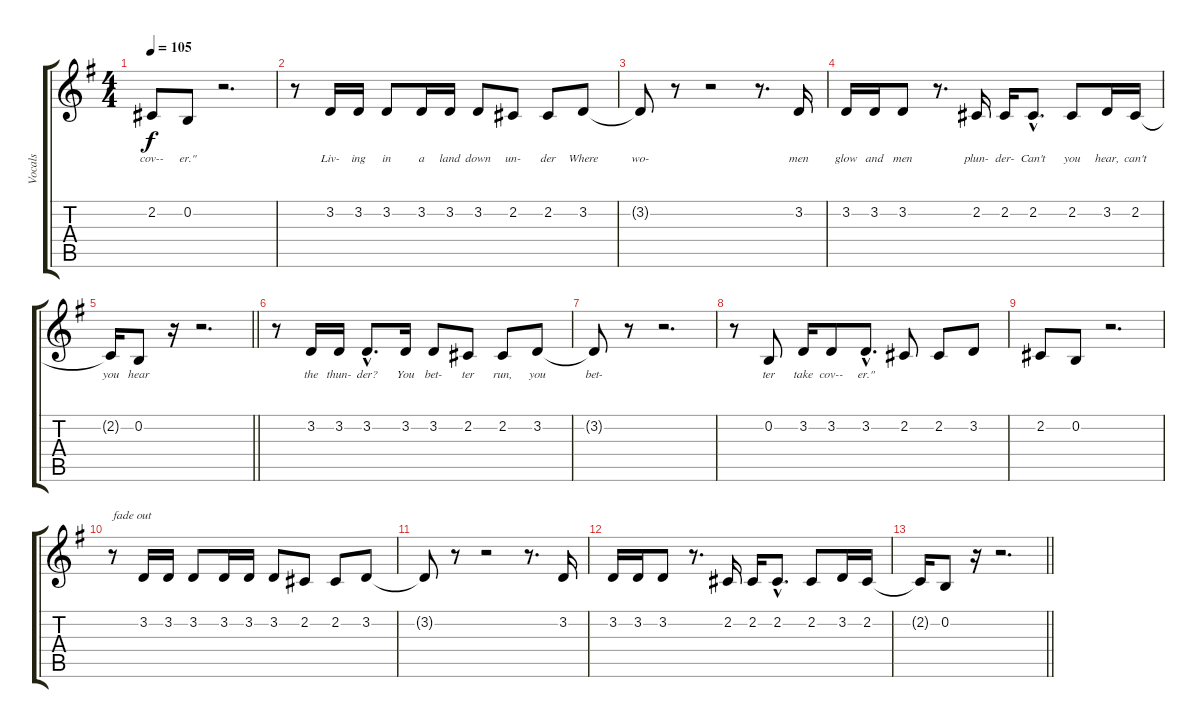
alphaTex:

\track ("Vocals" "Vocals") {instrument altosax}
\staff {score tabs}
\tuning (E4 B3 G3 D3 A2 E2) {hide}
\ts (4 4)
\tempo 105
\clef g2
\ks g
2.2.8{lyrics (0 "cov--") lyrics (1 "") lyrics (2 "") lyrics (3 "") lyrics (4 "") dy f} 0.2.8{lyrics (0 "er.\"") lyrics (1 "") lyrics (2 "") lyrics (3 "") lyrics (4 "")} r.2{d} |
r.8 3.2.16{lyrics (0 "Liv-") lyrics (1 "") lyrics (2 "") lyrics (3 "") lyrics (4 "")} 3.2.16{lyrics (0 "ing") lyrics (1 "") lyrics (2 "") lyrics (3 "") lyrics (4 "")} 3.2.8{lyrics (0 "in") lyrics (1 "") lyrics (2 "") lyrics (3 "") lyrics (4 "")} 3.2.16{lyrics (0 "a") lyrics (1 "") lyrics (2 "") lyrics (3 "") lyrics (4 "")} 3.2.16{lyrics (0 "land") lyrics (1 "") lyrics (2 "") lyrics (3 "") lyrics (4 "")} 3.2.8{lyrics (0 "down") lyrics (1 "") lyrics (2 "") lyrics (3 "") lyrics (4 "")} 2.2.8{lyrics (0 "un-") lyrics (1 "") lyrics (2 "") lyrics (3 "") lyrics (4 "")} 2.2.8{lyrics (0 "der") lyrics (1 "") lyrics (2 "") lyrics (3 "") lyrics (4 "")} 3.2.8{lyrics (0 "Where") lyrics (1 "") lyrics (2 "") lyrics (3 "") lyrics (4 "")} |
3.2{t}.8{lyrics (0 "wo-") lyrics (1 "") lyrics (2 "") lyrics (3 "") lyrics (4 "")} r.8 r.2 r.8{d} 3.2.16{lyrics (0 "men") lyrics (1 "") lyrics (2 "") lyrics (3 "") lyrics (4 "")} |
3.2.16{lyrics (0 "glow") lyrics (1 "") lyrics (2 "") lyrics (3 "") lyrics (4 "")} 3.2.16{lyrics (0 "and") lyrics (1 "") lyrics (2 "") lyrics (3 "") lyrics (4 "")} 3.2.8{lyrics (0 "men") lyrics (1 "") lyrics (2 "") lyrics (3 "") lyrics (4 "")} r.8{d} 2.2.16{lyrics (0 "plun-") lyrics (1 "") lyrics (2 "") lyrics (3 "") lyrics (4 "")} 2.2.16{lyrics (0 "der-") lyrics (1 "") lyrics (2 "") lyrics (3 "") lyrics (4 "")} 2.2{hac}.8{d lyrics (0 "Can't") lyrics (1 "") lyrics (2 "") lyrics (3 "") lyrics (4 "")} 2.2.8{lyrics (0 "you") lyrics (1 "") lyrics (2 "") lyrics (3 "") lyrics (4 "")} 3.2.16{lyrics (0 "hear,") lyrics (1 "") lyrics (2 "") lyrics (3 "") lyrics (4 "")} 2.2.16{lyrics (0 "can't") lyrics (1 "") lyrics (2 "") lyrics (3 "") lyrics (4 "")} |
\barLineRight lightlight
2.2{t}.16{lyrics (0 "you") lyrics (1 "") lyrics (2 "") lyrics (3 "") lyrics (4 "")} 0.2.8{lyrics (0 "hear") lyrics (1 "") lyrics (2 "") lyrics (3 "") lyrics (4 "")} r.16 r.2{d} |
r.8 3.2.16{lyrics (0 "the") lyrics (1 "") lyrics (2 "") lyrics (3 "") lyrics (4 "")} 3.2.16{lyrics (0 "thun-") lyrics (1 "") lyrics (2 "") lyrics (3 "") lyrics (4 "")} 3.2{hac}.8{d lyrics (0 "der?") lyrics (1 "") lyrics (2 "") lyrics (3 "") lyrics (4 "")} 3.2.16{lyrics (0 "You") lyrics (1 "") lyrics (2 "") lyrics (3 "") lyrics (4 "")} 3.2.8{lyrics (0 "bet-") lyrics (1 "") lyrics (2 "") lyrics (3 "") lyrics (4 "")} 2.2.8{lyrics (0 "ter") lyrics (1 "") lyrics (2 "") lyrics (3 "") lyrics (4 "")} 2.2.8{lyrics (0 "run,") lyrics (1 "") lyrics (2 "") lyrics (3 "") lyrics (4 "")} 3.2.8{lyrics (0 "you") lyrics (1 "") lyrics (2 "") lyrics (3 "") lyrics (4 "")} |
3.2{t}.8{lyrics (0 "bet-") lyrics (1 "") lyrics (2 "") lyrics (3 "") lyrics (4 "")} r.8 r.2{d} |
r.8 0.2.8{lyrics (0 "ter") lyrics (1 "") lyrics (2 "") lyrics (3 "") lyrics (4 "")} 3.2.16{lyrics (0 "take") lyrics (1 "") lyrics (2 "") lyrics (3 "") lyrics (4 "")} 3.2.8{lyrics (0 "cov--") lyrics (1 "") lyrics (2 "") lyrics (3 "") lyrics (4 "")} 3.2{hac}.8{d lyrics (0 "er.\"") lyrics (1 "") lyrics (2 "") lyrics (3 "") lyrics (4 "")} 2.2.8 2.2.8 3.2.8 |
2.2.8 0.2.8 r.2{d} |
r.8{txt "fade out" volume 0} 3.2.16 3.2.16 3.2.8 3.2.16 3.2.16 3.2.8 2.2.8 2.2.8 3.2.8 |
3.2{t}.8 r.8 r.2 r.8{d} 3.2.16 |
3.2.16 3.2.16 3.2.8 r.8{d} 2.2.16 2.2.16 2.2{hac}.8{d} 2.2.8 3.2.16 2.2.16 |
\barLineRight lightlight
2.2{t}.16 0.2.8 r.16 r.2{d}
